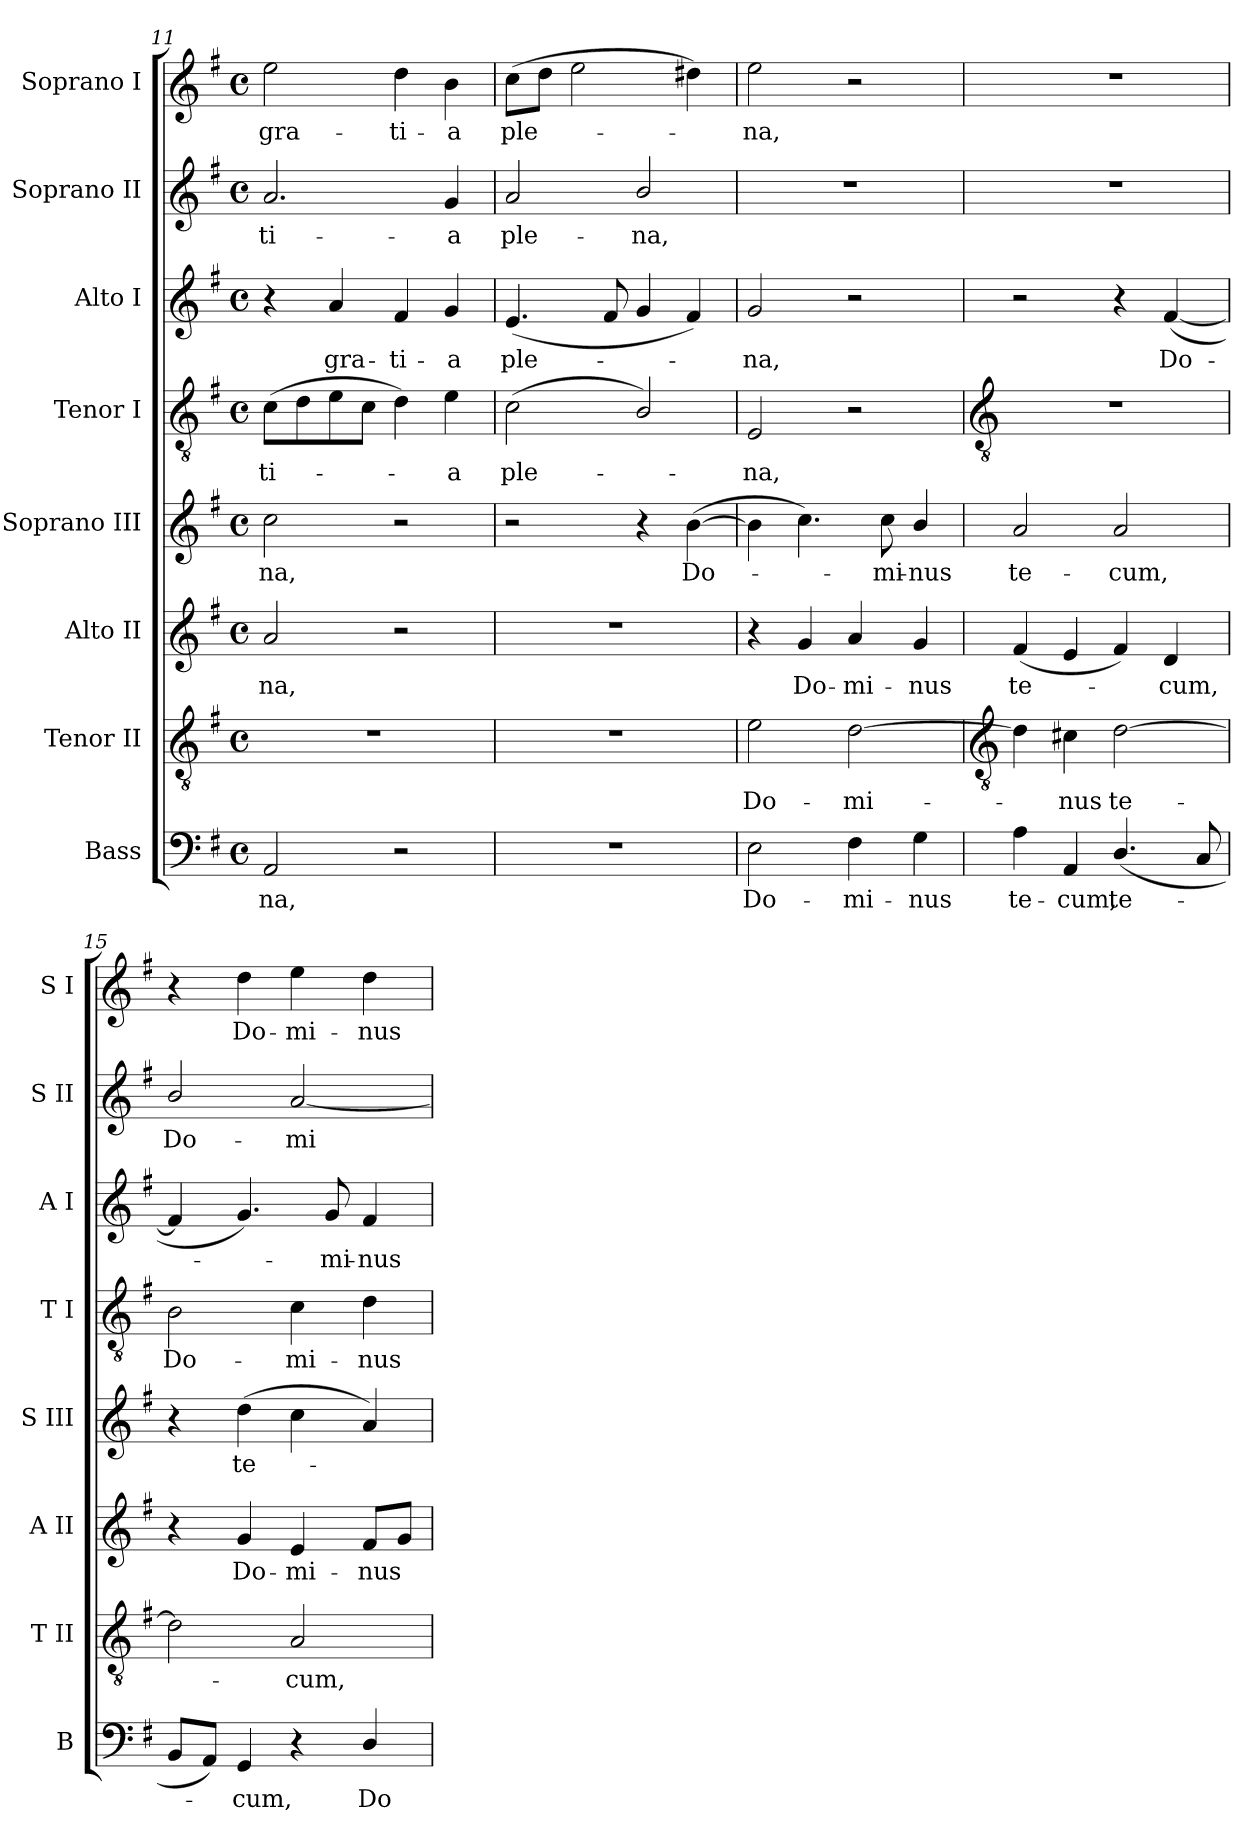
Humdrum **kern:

**kern	**text	**kern	**text	**kern	**text	**kern	**text	**kern	**text	**kern	**text	**kern	**text	**kern	**text
*part8	*part8	*part7	*part7	*part6	*part6	*part5	*part5	*part4	*part4	*part3	*part3	*part2	*part2	*part1	*part1
*staff8	*staff8	*staff7	*staff7	*staff6	*staff6	*staff5	*staff5	*staff4	*staff4	*staff3	*staff3	*staff2	*staff2	*staff1	*staff1
*I"Bass	*	*I"Tenor II	*	*I"Alto II	*	*I"Soprano III	*	*I"Tenor I	*	*I"Alto I	*	*I"Soprano II	*	*I"Soprano I	*
*I'B	*	*I'T II	*	*I'A II	*	*I'S III	*	*I'T I	*	*I'A I	*	*I'S II	*	*I'S I	*
*clefF4	*	*clefGv2	*	*clefG2	*	*clefG2	*	*clefGv2	*	*clefG2	*	*clefG2	*	*clefG2	*
*k[f#]	*	*k[f#]	*	*k[f#]	*	*k[f#]	*	*k[f#]	*	*k[f#]	*	*k[f#]	*	*k[f#]	*
*G:	*	*G:	*	*G:	*	*G:	*	*G:	*	*G:	*	*G:	*	*G:	*
*M4/4	*	*M4/4	*	*M4/4	*	*M4/4	*	*M4/4	*	*M4/4	*	*M4/4	*	*M4/4	*
*met(c)	*	*met(c)	*	*met(c)	*	*met(c)	*	*met(c)	*	*met(c)	*	*met(c)	*	*met(c)	*
=11	=11	=11	=11	=11	=11	=11	=11	=11	=11	=11	=11	=11	=11	=11	=11
!	!LO:LY:b	!	!	!	!LO:LY:b	!	!LO:LY:b	!	!LO:LY:b	!	!	!	!LO:LY:b	!	!LO:LY:b
2AA	na,	1r	.	2a	na,	2cc	na,	(>8cL	-ti-	4r	.	2.a	-ti-	2ee	gra-
.	.	.	.	.	.	.	.	8d	.	.	.	.	.	.	.
!	!	!	!	!	!	!	!	!	!	!	!LO:LY:b	!	!	!	!
.	.	.	.	.	.	.	.	8e	.	4a	gra-	.	.	.	.
.	.	.	.	.	.	.	.	8cJ	.	.	.	.	.	.	.
!	!	!	!	!	!	!	!	!	!	!	!LO:LY:b	!	!	!	!LO:LY:b
2r	.	.	.	2r	.	2r	.	4d)	.	4f#	-ti-	.	.	4dd	-ti-
!	!	!	!	!	!	!	!	!	!LO:LY:b	!	!LO:LY:b	!	!LO:LY:b	!	!LO:LY:b
.	.	.	.	.	.	.	.	4e	a	4g	-a	4g	-a	4b	-a
=12	=12	=12	=12	=12	=12	=12	=12	=12	=12	=12	=12	=12	=12	=12	=12
!	!	!	!	!	!	!	!	!	!LO:LY:b	!	!LO:LY:b	!	!LO:LY:b	!	!LO:LY:b
1r	.	1r	.	1r	.	2r	.	(<2c	ple-	(<4.e	ple-	2a	ple-	(>8ccL	ple-
.	.	.	.	.	.	.	.	.	.	.	.	.	.	8ddJ	.
.	.	.	.	.	.	.	.	.	.	.	.	.	.	2ee	.
.	.	.	.	.	.	.	.	.	.	8f#	.	.	.	.	.
!	!	!	!	!	!	!	!	!	!	!	!	!	!LO:LY:b	!	!
.	.	.	.	.	.	4r	.	2B/)	.	4g	.	2b/	-na,	.	.
!	!	!	!	!	!	!	!LO:LY:b	!	!	!	!	!	!	!	!
.	.	.	.	.	.	(>[4b	Do-	.	.	4f#)	.	.	.	4dd#X)	.
=13	=13	=13	=13	=13	=13	=13	=13	=13	=13	=13	=13	=13	=13	=13	=13
!	!LO:LY:b	!	!LO:LY:b	!	!	!	!	!	!LO:LY:b	!	!LO:LY:b	!	!	!	!LO:LY:b
2E	Do-	2e	Do-	4r	.	4b]	.	2E	na,	2g	na,	1r	.	2ee	na,
!	!	!	!	!	!LO:LY:b	!	!	!	!	!	!	!	!	!	!
.	.	.	.	4g	Do-	4.cc)	.	.	.	.	.	.	.	.	.
!	!LO:LY:b	!	!LO:LY:b	!	!LO:LY:b	!	!	!	!	!	!	!	!	!	!
4F#	-mi-	[2d	-mi-	4a	-mi-	.	.	2r	.	2r	.	.	.	2r	.
!	!	!	!	!	!	!	!LO:LY:b	!	!	!	!	!	!	!	!
.	.	.	.	.	.	8cc	mi-	.	.	.	.	.	.	.	.
!	!LO:LY:b	!	!	!	!LO:LY:b	!	!LO:LY:b	!	!	!	!	!	!	!	!
4G	-nus	.	.	4g	-nus	4b/	-nus	.	.	.	.	.	.	.	.
!!LO:LB:g=z
=14	=14	=14	=14	=14	=14	=14	=14	=14	=14	=14	=14	=14	=14	=14	=14
*	*	*clefGv2	*	*	*	*	*	*clefGv2	*	*	*	*	*	*	*
!	!LO:LY:b	!	!	!	!LO:LY:b	!	!LO:LY:b	!	!	!	!	!	!	!	!
4A	te-	4d]	.	(<4f#	te-	2a	te-	1r	.	2r	.	1r	.	1r	.
!	!LO:LY:b	!	!LO:LY:b	!	!	!	!	!	!	!	!	!	!	!	!
4AA	-cum,	4c#X	nus	4e	.	.	.	.	.	.	.	.	.	.	.
!	!LO:LY:b	!	!LO:LY:b	!	!	!	!LO:LY:b	!	!	!	!	!	!	!	!
(<4.D/	te-	[2d	te-	4f#)	.	2a	-cum,	.	.	4r	.	.	.	.	.
!	!	!	!	!	!LO:LY:b	!	!	!	!	!	!LO:LY:b	!	!	!	!
.	.	.	.	4d	cum,	.	.	.	.	(<[4f#	Do-	.	.	.	.
8C	.	.	.	.	.	.	.	.	.	.	.	.	.	.	.
=15	=15	=15	=15	=15	=15	=15	=15	=15	=15	=15	=15	=15	=15	=15	=15
!	!	!	!	!	!	!	!	!	!LO:LY:b	!	!	!	!LO:LY:b	!	!
8BBL	.	2d]	.	4r	.	4r	.	2B	Do-	4f#]	.	2b/	Do-	4r	.
8AAJ)	.	.	.	.	.	.	.	.	.	.	.	.	.	.	.
!	!LO:LY:b	!	!	!	!LO:LY:b	!	!LO:LY:b	!	!	!	!	!	!	!	!LO:LY:b
4GG	cum,	.	.	4g	Do-	(>4dd	te-	.	.	4.g)	.	.	.	4dd	Do-
!	!	!	!LO:LY:b	!	!LO:LY:b	!	!	!	!LO:LY:b	!	!	!	!LO:LY:b	!	!LO:LY:b
4r	.	2A	cum,	4e	-mi-	4cc	.	4c	-mi-	.	.	[2a	-mi-	4ee	-mi-
!	!	!	!	!	!	!	!	!	!	!	!LO:LY:b	!	!	!	!
.	.	.	.	.	.	.	.	.	.	8g	mi-	.	.	.	.
!	!LO:LY:b	!	!	!	!LO:LY:b	!	!	!	!LO:LY:b	!	!LO:LY:b	!	!	!	!LO:LY:b
4D/	Do-	.	.	8f#L	-nus	4a)	.	4d	-nus	4f#	-nus	.	.	4dd	-nus
.	.	.	.	8gJ	.	.	.	.	.	.	.	.	.	.	.
=	=	=	=	=	=	=	=	=	=	=	=	=	=	=	=
*-	*-	*-	*-	*-	*-	*-	*-	*-	*-	*-	*-	*-	*-	*-	*-
